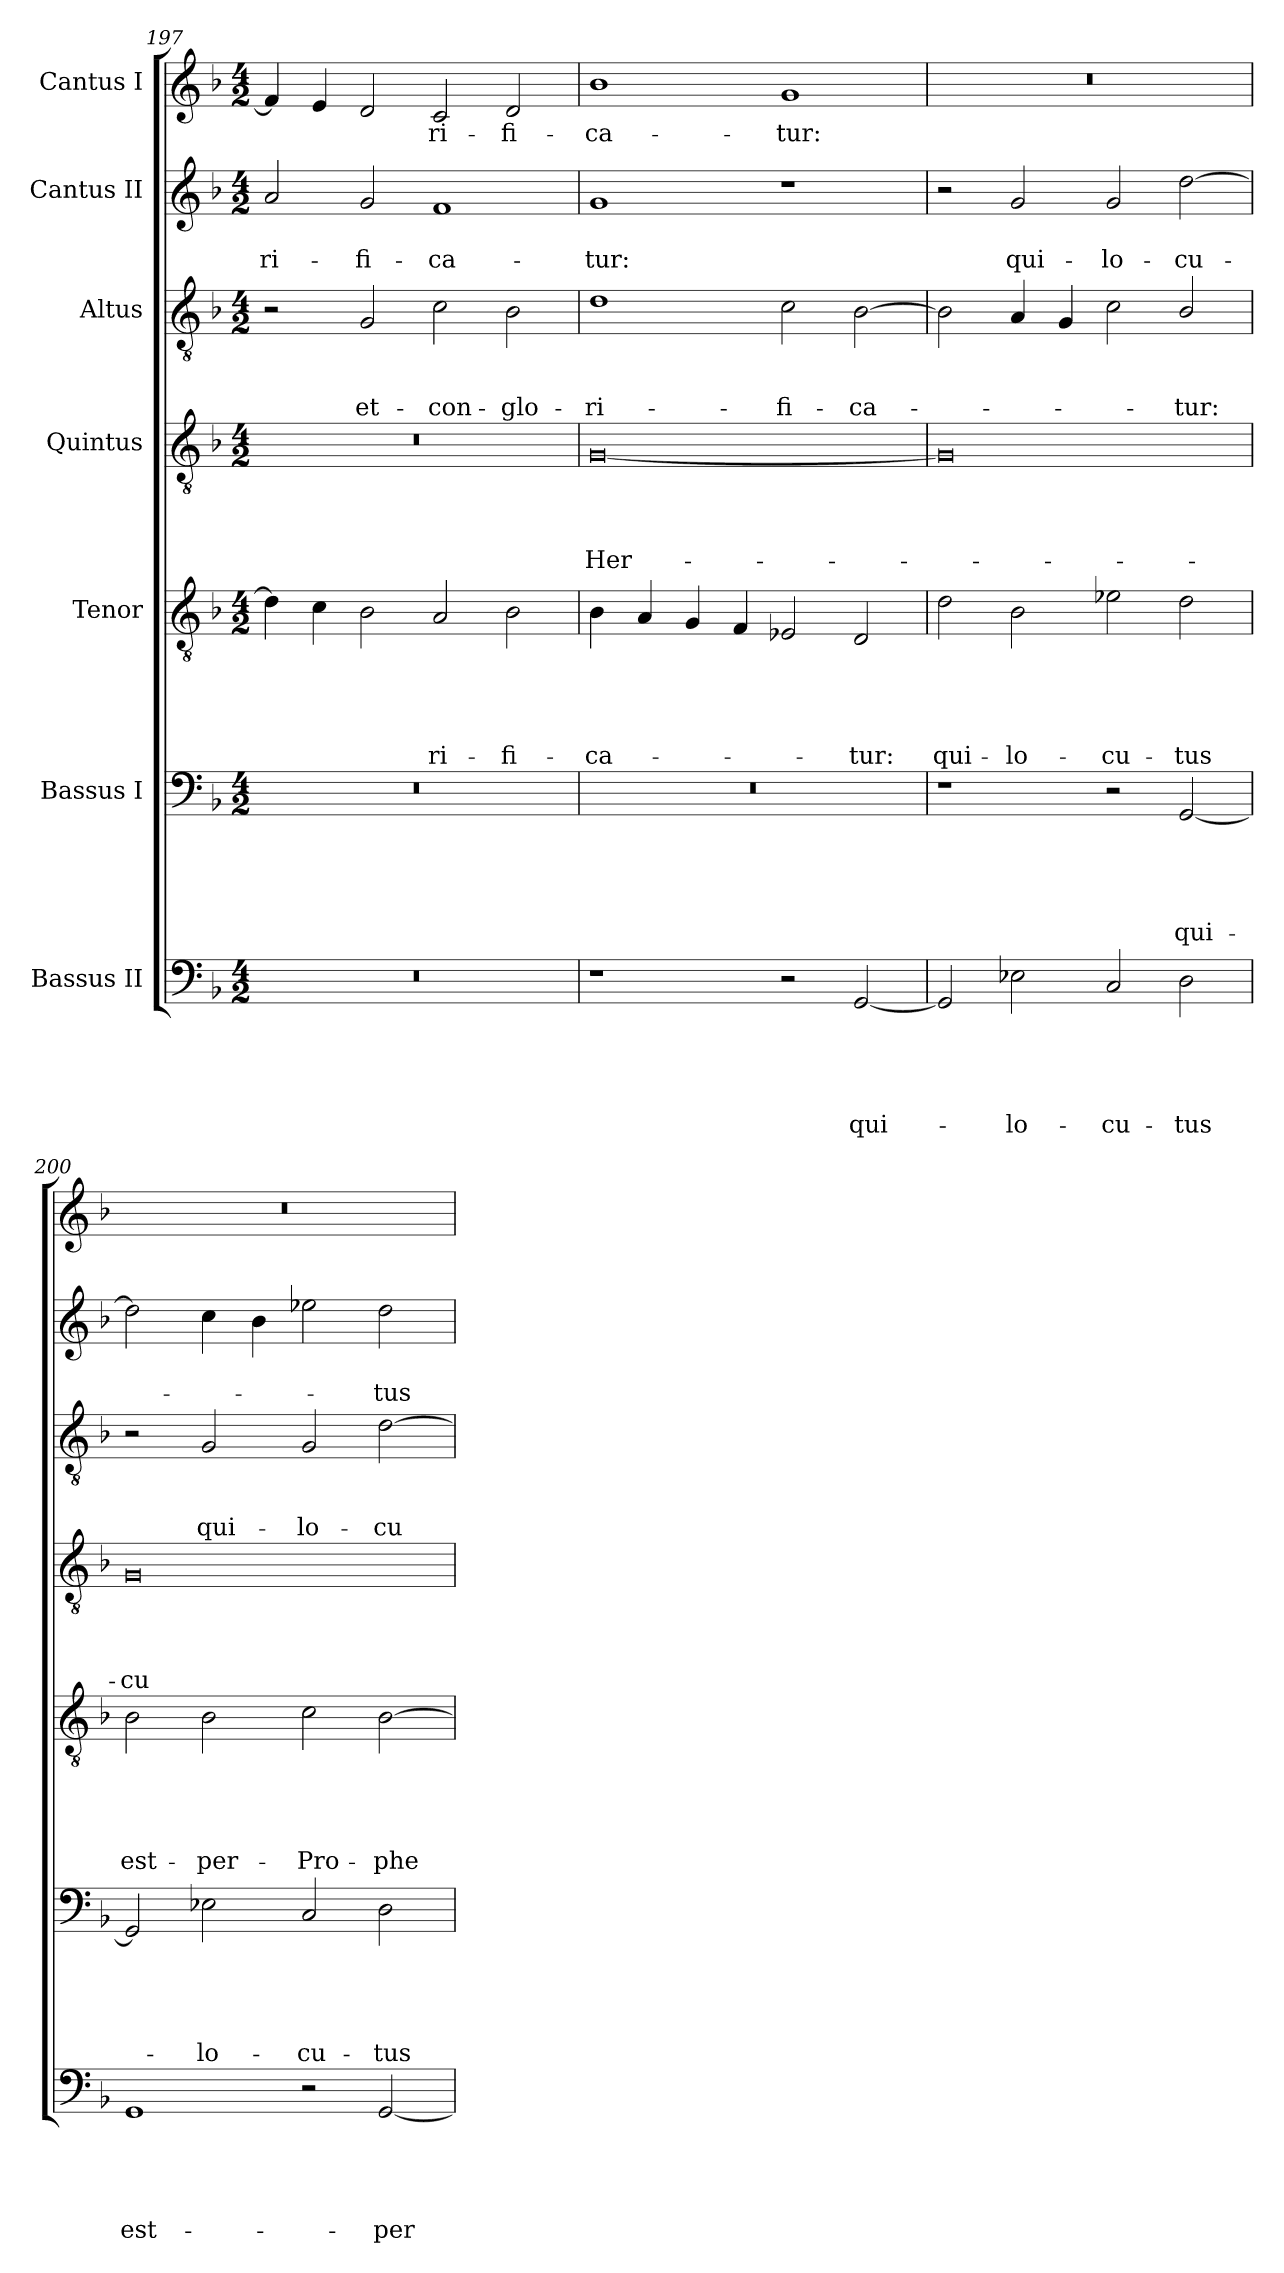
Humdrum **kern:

**kern	**text	**text	**text	**text	**text	**kern	**text	**text	**text	**text	**text	**kern	**text	**text	**text	**text	**text	**kern	**text	**text	**text	**text	**kern	**text	**text	**text	**kern	**text	**text	**kern	**text
*part7	*part7	*part7	*part7	*part7	*part7	*part6	*part6	*part6	*part6	*part6	*part6	*part5	*part5	*part5	*part5	*part5	*part5	*part4	*part4	*part4	*part4	*part4	*part3	*part3	*part3	*part3	*part2	*part2	*part2	*part1	*part1
*staff7	*staff7	*staff7	*staff7	*staff7	*staff7	*staff6	*staff6	*staff6	*staff6	*staff6	*staff6	*staff5	*staff5	*staff5	*staff5	*staff5	*staff5	*staff4	*staff4	*staff4	*staff4	*staff4	*staff3	*staff3	*staff3	*staff3	*staff2	*staff2	*staff2	*staff1	*staff1
*I"Bassus II	*	*	*	*	*	*I"Bassus I	*	*	*	*	*	*I"Tenor	*	*	*	*	*	*I"Quintus	*	*	*	*	*I"Altus	*	*	*	*I"Cantus II	*	*	*I"Cantus I	*
*clefF4	*	*	*	*	*	*clefF4	*	*	*	*	*	*clefGv2	*	*	*	*	*	*clefGv2	*	*	*	*	*clefGv2	*	*	*	*clefG2	*	*	*clefG2	*
*k[b-]	*	*	*	*	*	*k[b-]	*	*	*	*	*	*k[b-]	*	*	*	*	*	*k[b-]	*	*	*	*	*k[b-]	*	*	*	*k[b-]	*	*	*k[b-]	*
*M4/2	*	*	*	*	*	*M4/2	*	*	*	*	*	*M4/2	*	*	*	*	*	*M4/2	*	*	*	*	*M4/2	*	*	*	*M4/2	*	*	*M4/2	*
=197	=197	=197	=197	=197	=197	=197	=197	=197	=197	=197	=197	=197	=197	=197	=197	=197	=197	=197	=197	=197	=197	=197	=197	=197	=197	=197	=197	=197	=197	=197	=197
0r	.	.	.	.	.	0r	.	.	.	.	.	4d\]	.	.	.	.	.	0r	.	.	.	.	2r	.	.	.	2a/	.	-ri-	4f/]	.
.	.	.	.	.	.	.	.	.	.	.	.	4c\	.	.	.	.	.	.	.	.	.	.	.	.	.	.	.	.	.	4e/	.
.	.	.	.	.	.	.	.	.	.	.	.	2B-\	.	.	.	.	.	.	.	.	.	.	2G/	.	.	et-	2g/	.	-fi-	2d/	.
.	.	.	.	.	.	.	.	.	.	.	.	2A/	.	.	.	.	-ri-	.	.	.	.	.	2c\	.	.	con-	1f/	.	-ca-	2c/	-ri-
.	.	.	.	.	.	.	.	.	.	.	.	2B-\	.	.	.	.	-fi-	.	.	.	.	.	2B-\	.	.	-glo-	.	.	.	2d/	-fi-
=198	=198	=198	=198	=198	=198	=198	=198	=198	=198	=198	=198	=198	=198	=198	=198	=198	=198	=198	=198	=198	=198	=198	=198	=198	=198	=198	=198	=198	=198	=198	=198
1r	.	.	.	.	.	0r	.	.	.	.	.	4B-\	.	.	.	.	-ca-	[0G/	.	.	.	Her-	1d/	.	.	-ri-	1g/	.	-tur:	1b-\	-ca-
.	.	.	.	.	.	.	.	.	.	.	.	4A/	.	.	.	.	.	.	.	.	.	.	.	.	.	.	.	.	.	.	.
.	.	.	.	.	.	.	.	.	.	.	.	4G/	.	.	.	.	.	.	.	.	.	.	.	.	.	.	.	.	.	.	.
.	.	.	.	.	.	.	.	.	.	.	.	4F/	.	.	.	.	.	.	.	.	.	.	.	.	.	.	.	.	.	.	.
2r	.	.	.	.	.	.	.	.	.	.	.	2E-X/	.	.	.	.	.	.	.	.	.	.	2c\	.	.	-fi-	1r	.	.	1g/	-tur:
[2GG/	.	.	.	.	qui-	.	.	.	.	.	.	2D/	.	.	.	.	-tur:	.	.	.	.	.	[2B-\	.	.	-ca-	.	.	.	.	.
=199	=199	=199	=199	=199	=199	=199	=199	=199	=199	=199	=199	=199	=199	=199	=199	=199	=199	=199	=199	=199	=199	=199	=199	=199	=199	=199	=199	=199	=199	=199	=199
2GG/]	.	.	.	.	.	1r	.	.	.	.	.	2d\	.	.	.	.	qui-	0G/]	.	.	.	.	2B-\]	.	.	.	2r	.	.	0r	.
2E-X\	.	.	.	.	lo-	.	.	.	.	.	.	2B-\	.	.	.	.	lo-	.	.	.	.	.	4A/	.	.	.	2g/	.	qui-	.	.
.	.	.	.	.	.	.	.	.	.	.	.	.	.	.	.	.	.	.	.	.	.	.	4G/	.	.	.	.	.	.	.	.
2C/	.	.	.	.	-cu-	2r	.	.	.	.	.	2e-X\	.	.	.	.	-cu-	.	.	.	.	.	2c\	.	.	.	2g/	.	lo-	.	.
2D\	.	.	.	.	-tus	[2GG/	.	.	.	.	qui-	2d\	.	.	.	.	-tus	.	.	.	.	.	2B-/	.	.	-tur:	[2dd\	.	-cu-	.	.
=200	=200	=200	=200	=200	=200	=200	=200	=200	=200	=200	=200	=200	=200	=200	=200	=200	=200	=200	=200	=200	=200	=200	=200	=200	=200	=200	=200	=200	=200	=200	=200
1GG/	.	.	.	.	est-	2GG/]	.	.	.	.	.	2B-\	.	.	.	.	est-	0G/	.	.	.	-cu-	2r	.	.	.	2dd\]	.	.	0r	.
.	.	.	.	.	.	2E-X\	.	.	.	.	lo-	2B-\	.	.	.	.	per-	.	.	.	.	.	2G/	.	.	qui-	4cc\	.	.	.	.
.	.	.	.	.	.	.	.	.	.	.	.	.	.	.	.	.	.	.	.	.	.	.	.	.	.	.	4b-\	.	.	.	.
2r	.	.	.	.	.	2C/	.	.	.	.	-cu-	2c\	.	.	.	.	Pro-	.	.	.	.	.	2G/	.	.	lo-	2ee-X\	.	.	.	.
[2GG/	.	.	.	.	per-	2D\	.	.	.	.	-tus	[2B-\	.	.	.	.	-phe-	.	.	.	.	.	[2d\	.	.	-cu-	2dd\	.	-tus	.	.
=	=	=	=	=	=	=	=	=	=	=	=	=	=	=	=	=	=	=	=	=	=	=	=	=	=	=	=	=	=	=	=
*-	*-	*-	*-	*-	*-	*-	*-	*-	*-	*-	*-	*-	*-	*-	*-	*-	*-	*-	*-	*-	*-	*-	*-	*-	*-	*-	*-	*-	*-	*-	*-
